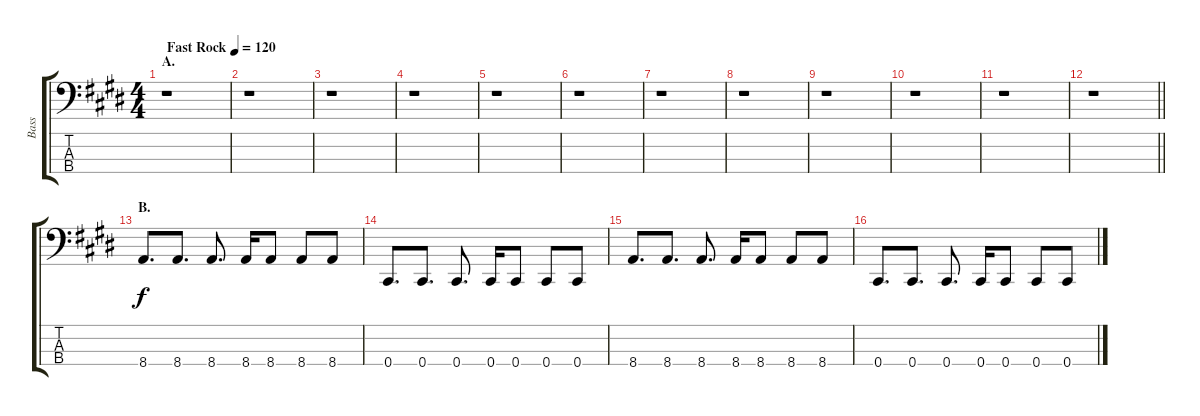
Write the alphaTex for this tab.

\track ("Bass" "Bass") {instrument electricbasspick}
\staff {score tabs}
\tuning (Gb2 Db2 Ab1 Db1) {hide}
\ts (4 4)
\section ("" "A.")
\tempo (120 "Fast Rock")
\clef f4
\ks e
r.1{dy f instrument electricbasspick} |
r.1 |
r.1 |
r.1 |
r.1 |
r.1 |
r.1 |
r.1 |
r.1 |
r.1 |
r.1 |
\barLineRight lightlight
r.1 |
\section ("" "B.")
8.4.8{d} 8.4.8{d} 8.4.8{d} 8.4.16 8.4.8 8.4.8 8.4.8 |
0.4.8{d} 0.4.8{d} 0.4.8{d} 0.4.16 0.4.8 0.4.8 0.4.8 |
8.4.8{d} 8.4.8{d} 8.4.8{d} 8.4.16 8.4.8 8.4.8 8.4.8 |
0.4.8{d} 0.4.8{d} 0.4.8{d} 0.4.16 0.4.8 0.4.8 0.4.8
